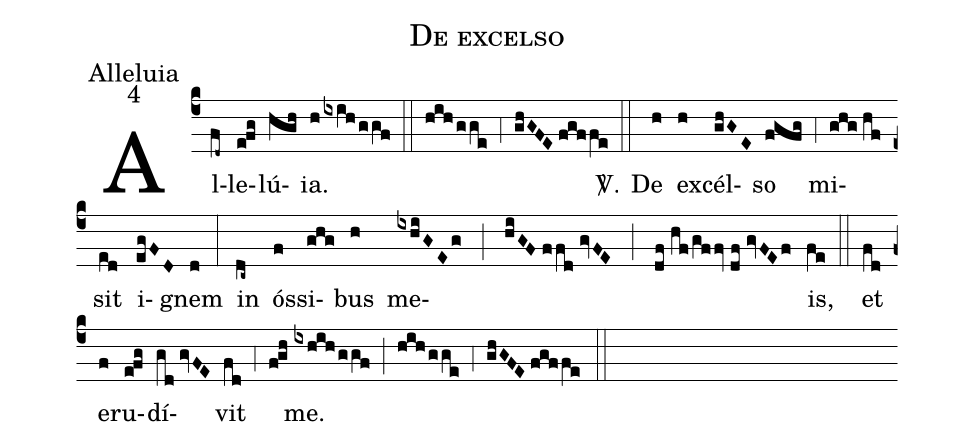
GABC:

name:De excelso;
office-part:Alleluia;
mode:4;
%%
(c4) Al(fd~)le(e!fg)lú(hgh)ia.(h/ixih/ggf) (::) (hih/gge) (;4) (ghGFE//fgffe) <sp>V/</sp>.(::) De(h) ex(h)cél(ghGE)so(fgfg) (;4) mi(ghg//hf)sit(ed) i(egFD)gnem(d) (:) in(dc~) ós(f)si(ghg)bus(h) me(ixhiGEg;hiGF//ffd//gvFE;df//hf/gffv//df//gvFEf)is,(fe) (::) et(fd) e(f)ru(e!fg)dí(gd//gvFE)vit(fd) (;4) (f!gh) me.(ixhih/ggf) (;) (hih/gge) (;4) (ghGFE//fgffe) (::)
